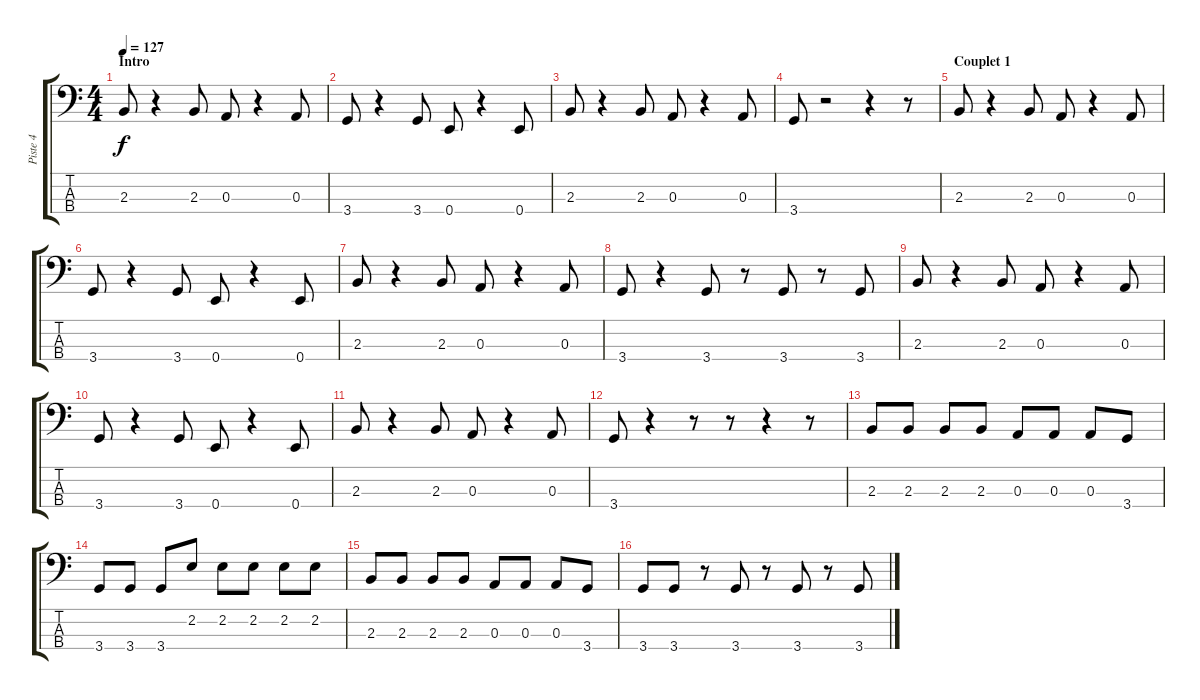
\track ("Piste 4" "Piste 4") {instrument electricbassfinger}
\staff {score tabs}
\tuning (G2 D2 A1 E1) {hide}
\ts (4 4)
\section ("" "Intro")
\tempo 127
\clef f4
\ks c
2.3.8{dy f instrument electricbassfinger} r.4 2.3.8 0.3.8 r.4 0.3.8 |
3.4.8 r.4 3.4.8 0.4.8 r.4 0.4.8 |
2.3.8 r.4 2.3.8 0.3.8 r.4 0.3.8 |
3.4.8 r.2 r.4 r.8 |
\section ("" "Couplet 1")
2.3.8 r.4 2.3.8 0.3.8 r.4 0.3.8 |
3.4.8 r.4 3.4.8 0.4.8 r.4 0.4.8 |
2.3.8 r.4 2.3.8 0.3.8 r.4 0.3.8 |
3.4.8 r.4 3.4.8 r.8 3.4.8 r.8 3.4.8 |
2.3.8 r.4 2.3.8 0.3.8 r.4 0.3.8 |
3.4.8 r.4 3.4.8 0.4.8 r.4 0.4.8 |
2.3.8 r.4 2.3.8 0.3.8 r.4 0.3.8 |
3.4.8 r.4 r.8 r.8 r.4 r.8 |
2.3.8 2.3.8 2.3.8 2.3.8 0.3.8 0.3.8 0.3.8 3.4.8 |
3.4.8 3.4.8 3.4.8 2.2.8 2.2.8 2.2.8 2.2.8 2.2.8 |
2.3.8 2.3.8 2.3.8 2.3.8 0.3.8 0.3.8 0.3.8 3.4.8 |
3.4.8 3.4.8 r.8 3.4.8 r.8 3.4.8 r.8 3.4.8
